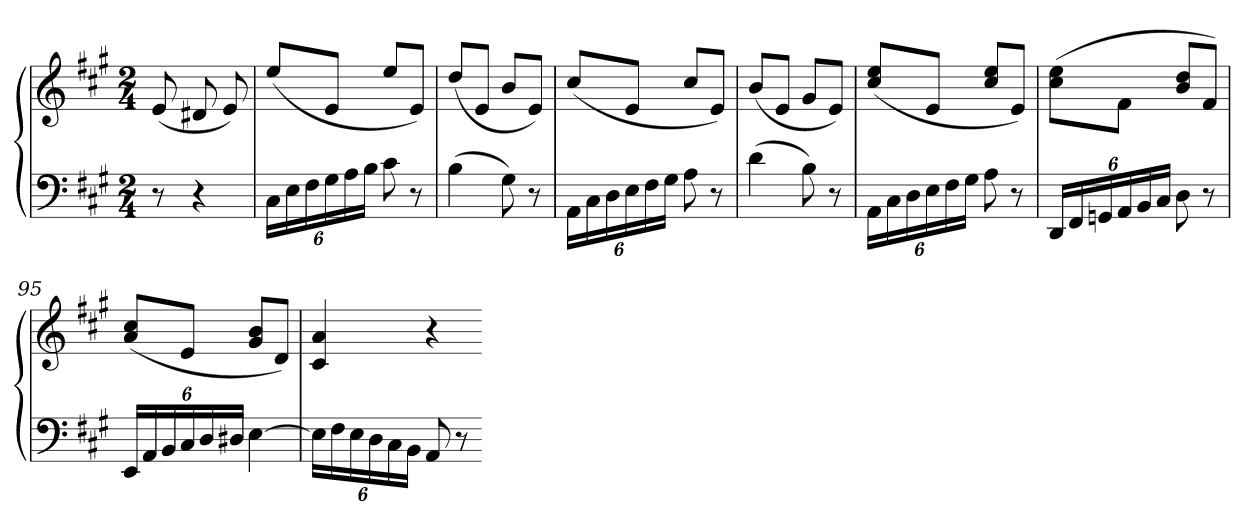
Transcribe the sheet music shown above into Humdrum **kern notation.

**kern	**kern
*part1	*part1
*staff2	*staff1
*clefF4	*clefG2
*k[f#c#g#]	*k[f#c#g#]
*A:	*A:
*M2/4	*M2/4
=	=
8r	(8e
4r	8d#X
.	8e)
=89	=89
24C#LL	(8eeL
24E	.
24F#	.
24G#	8eJ
24A	.
24BJJ	.
8c#	8eeL
8r	8eJ)
=90	=90
(4B	(8ddL
.	8eJ
8G#)	8bL
8r	8eJ)
=91	=91
24AALL	(8cc#L
24C#	.
24D	.
24E	8eJ
24F#	.
24G#JJ	.
8A	8cc#L
8r	8eJ)
=92	=92
(4d	(8bL
.	8eJ
8B)	8g#L
8r	8eJ)
=93	=93
24AALL	(8cc# 8eeL
24C#	.
24D	.
24E	8eJ
24F#	.
24G#JJ	.
8A	8cc# 8eeL
8r	8eJ)
=94	=94
24DDLL	(8cc# 8eeL
24FF#	.
24GGn	.
24AA	8f#J
24BB	.
24C#JJ	.
8D	8b 8ddL
8r	8f#J)
=95	=95
24EELL	(8a 8cc#L
24AA	.
24BB	.
24C#	8eJ
24D	.
24D#XJJ	.
[4E	8g# 8bL
.	8dJ)
=96	=96
24ELL]	4c# 4a
24F#	.
24E	.
24D	.
24C#	.
24BBJJ	.
8AA	4r
8r	.
=-	=-
*-	*-
